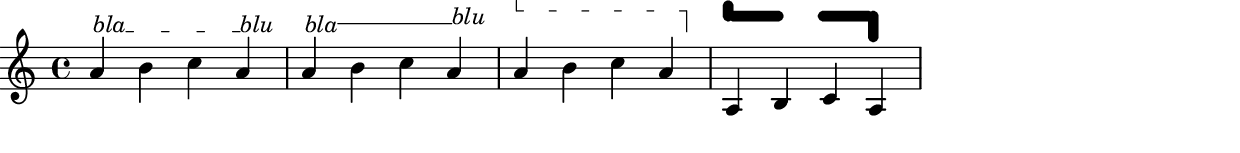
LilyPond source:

%% Generated by lilypond-book
%% Options: [exampleindent=10.16\mm,indent=0\mm,line-width=160\mm]
\include "lilypond-book-preamble.ly"


% ****************************************************************
% Start cut-&-pastable-section
% ****************************************************************

#(ly:set-option 'eps-box-padding 3.000000)



\paper {
  indent = 0\mm
  line-width = 160\mm
  % offset the left padding, also add 1mm as lilypond creates cropped
  % images with a little space on the right
  line-width = #(- line-width (* mm  3.000000) (* mm 1))
}

\layout {
  
}




% ****************************************************************
% ly snippet:
% ****************************************************************
\sourcefilename "snippets/creating-text-spanners.ly"
\sourcefileline 0
%% DO NOT EDIT this file manually; it was automatically
%% generated from the LilyPond Snippet Repository
%% (http://lsr.di.unimi.it).
%%
%% Make any changes in the LSR itself, or in
%% `Documentation/snippets/new/`, then run
%% `scripts/auxiliar/makelsr.pl`.
%%
%% This file is in the public domain.

\version "2.23.13"

\header {
%% Translation of GIT committish: a8a85e19654e46d725563e6deba44083ef137a2c
  texidocja = "
@code{\\startTextSpan} と @code{\\stopTextSpan} コマンドは、@c
ペダル記号やオッターバのようにテキスト スパナを容易に作成できます。@c
@code{TextSpanner} オブジェクトのプロパティをオーバライドすることで、@c
出力を変更することができます。
"
  doctitleja = "テキスト スパナを作成する"

%% Translation of GIT committish: a3fd5364fc4f247579da0ed2bfea887ab37285c6
  texidocfr = "
Les commandes @code{\\startTextSpan} et @code{\\stopTextSpan} permettent
d'ajouter une ligne de prolongation aux indications textuelles, à
l'instar des indications de pédale ou d'octaviation.  Jouer sur les
propriétés de l'objet @code{TextSpanner} permet d'en modifier le rendu.
"

  doctitlefr = "Création d'extensions de texte"

%% Translation of GIT committish: 8ffecf6be17c6ec2ff87cf31873121a8cce29b09
  texidoces = "
Las instrucciones @code{\\startTextSpan} y @code{\\stopTextSpan}
permiten la creación de elementos de extensión textuales tan
fácilmente como indicaciones de pedal u
octavaciones. Sobreescribimos ciertas propiedades del objeto
@code{TextSpanner} para modificar su salida.

"
  doctitlees = "Crear elementos de extensión textuales"

%% Translation of GIT committish: 8ffecf6be17c6ec2ff87cf31873121a8cce29b09
  texidocca = "
Les ordres @code{\\startTextSpan} i @code{\\stopTextSpan}
permeten la creació d'elements d'extensió textuals tan
fàcilment com indicacions de pedal o octavacions.  Sobreescrivim
certes propietats de l'object @code{TextSpanner} per modificar
la seva sortida.

"
  doctitleca = "Crear elements de extensió textuals"

  lsrtags = "expressive-marks, text, tweaks-and-overrides"

  texidoc = "
The @code{\\startTextSpan} and @code{\\stopTextSpan} commands allow the
creation of text spanners as easily as pedal indications or
octavations. Override some properties of the @code{TextSpanner} object
to modify its output.
"

  doctitle = "Creating text spanners"
} % begin verbatim


\paper { ragged-right = ##f }

\relative c'' {
  \override TextSpanner.bound-details.left.text = #"bla"
  \override TextSpanner.bound-details.right.text = #"blu"
  a4 \startTextSpan
  b4 c
  a4 \stopTextSpan

  \override TextSpanner.style = #'line
  \once \override TextSpanner.bound-details.left.stencil-align-dir-y = #CENTER
  a4 \startTextSpan
  b4 c
  a4 \stopTextSpan

  \override TextSpanner.style = #'dashed-line
  \override TextSpanner.bound-details.left.text =
    \markup { \draw-line #'(0 . 1) }
  \override TextSpanner.bound-details.right.text =
    \markup { \draw-line #'(0 . -2) }
  \once \override TextSpanner.bound-details.right.padding = #-2

  a4 \startTextSpan
  b4 c
  a4 \stopTextSpan

  \set Staff.middleCPosition = #-13
  \override TextSpanner.dash-period = #10
  \override TextSpanner.dash-fraction = #0.5
  \override TextSpanner.thickness = #10
  a4 \startTextSpan
  b4 c
  a4 \stopTextSpan
}



% ****************************************************************
% end ly snippet
% ****************************************************************
